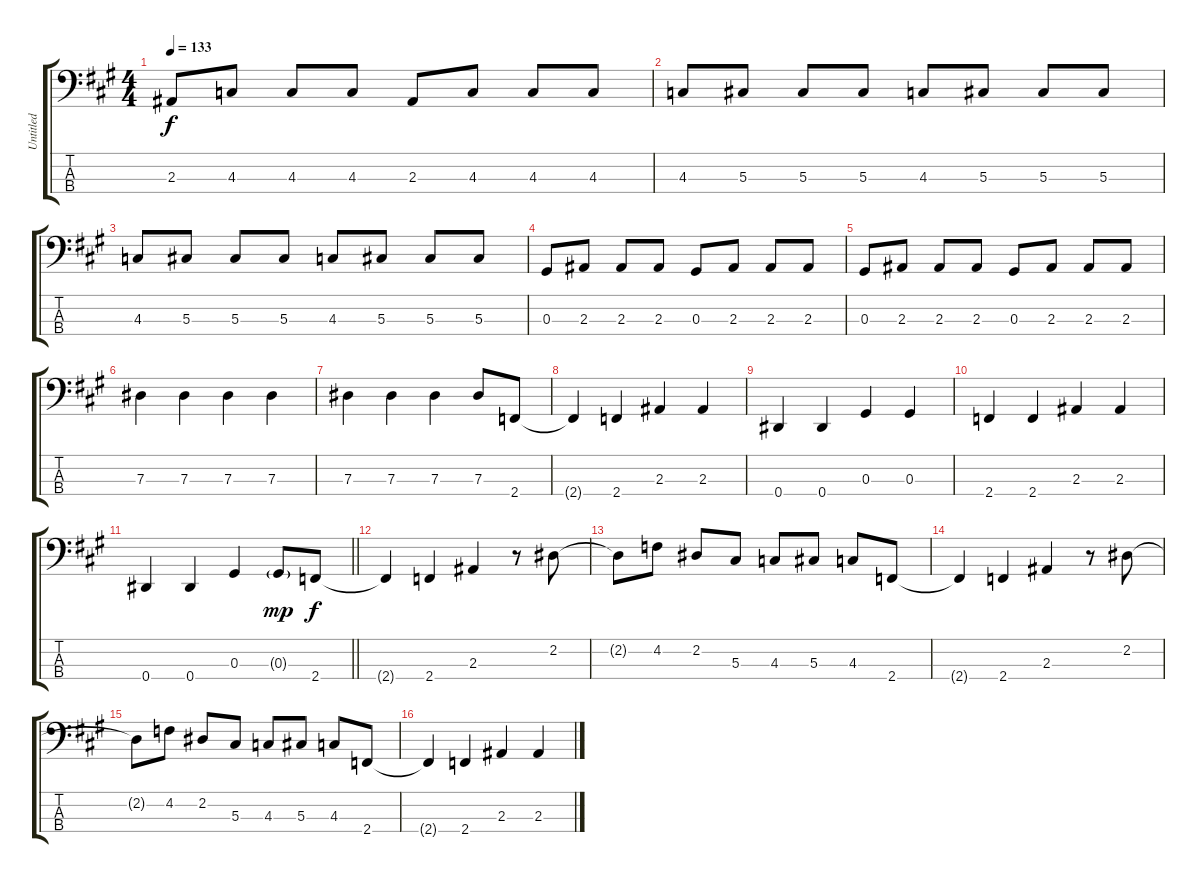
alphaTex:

\track ("Untitled" "Untitled") {instrument electricbasspick}
\staff {score tabs}
\tuning (Gb2 Db2 Ab1 Eb1) {hide}
\ts (4 4)
\tempo 133
\clef f4
\ks a
2.3.8{dy f} 4.3.8 4.3.8 4.3.8 2.3.8 4.3.8 4.3.8 4.3.8 |
4.3.8 5.3.8 5.3.8 5.3.8 4.3.8 5.3.8 5.3.8 5.3.8 |
4.3.8 5.3.8 5.3.8 5.3.8 4.3.8 5.3.8 5.3.8 5.3.8 |
0.3.8 2.3.8 2.3.8 2.3.8 0.3.8 2.3.8 2.3.8 2.3.8 |
0.3.8 2.3.8 2.3.8 2.3.8 0.3.8 2.3.8 2.3.8 2.3.8 |
7.3.4 7.3.4 7.3.4 7.3.4 |
7.3.4 7.3.4 7.3.4 7.3.8 2.4.8 |
2.4{t}.4 2.4.4 2.3.4 2.3.4 |
0.4.4 0.4.4 0.3.4 0.3.4 |
2.4.4 2.4.4 2.3.4 2.3.4 |
\barLineRight lightlight
0.4.4 0.4.4 0.3.4 0.3{g}.8{dy mp} 2.4.8{dy f} |
2.4{t}.4 2.4.4 2.3.4 r.8 2.2.8 |
2.2{t}.8 4.2.8 2.2.8 5.3.8 4.3.8 5.3.8 4.3.8 2.4.8 |
2.4{t}.4 2.4.4 2.3.4 r.8 2.2.8 |
2.2{t}.8 4.2.8 2.2.8 5.3.8 4.3.8 5.3.8 4.3.8 2.4.8 |
2.4{t}.4 2.4.4 2.3.4 2.3.4
